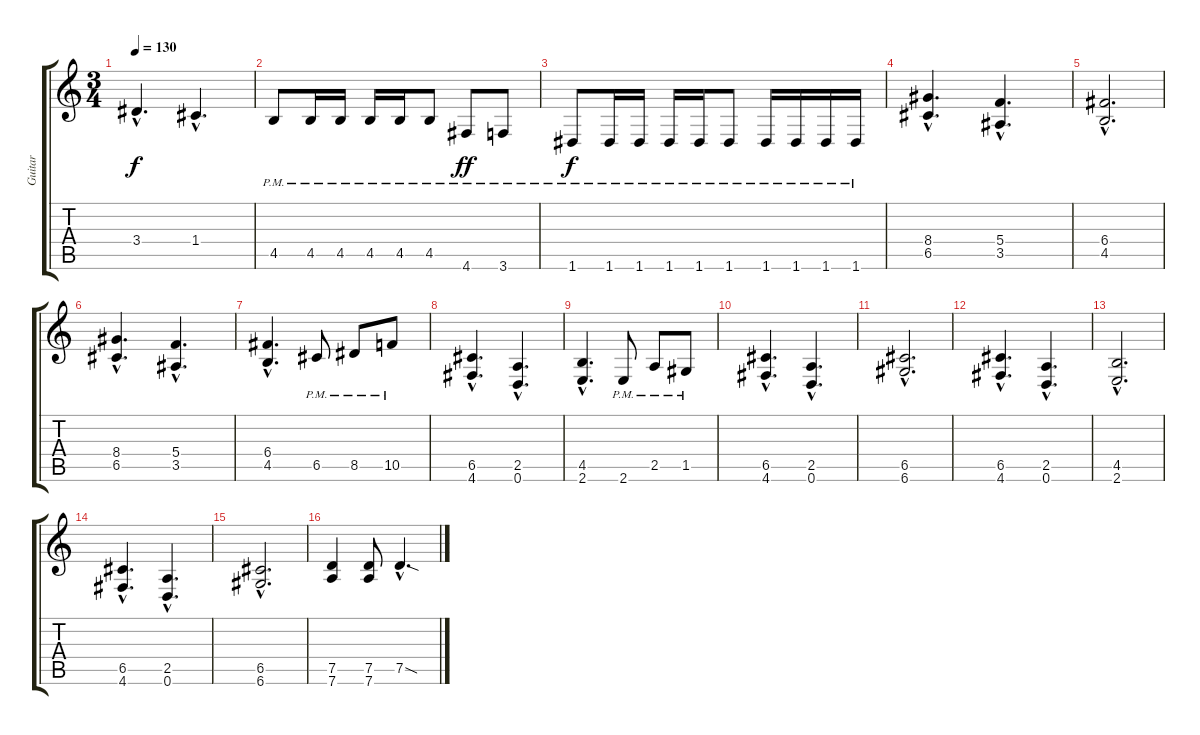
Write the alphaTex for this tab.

\track ("Guitar" "Guitar") {instrument distortionguitar}
\staff {score tabs}
\tuning (D4 A3 F3 C3 G2 D2) {hide}
\ts (3 4)
\tempo 130
\clef g2
\ks c
3.4{hac}.4{d dy f} 1.4{hac}.4{d} |
4.5{pm}.8 4.5{pm}.16 4.5{pm}.16 4.5{pm}.16 4.5{pm}.16 4.5{pm}.8 4.6{pm}.8{dy ff} 3.6{pm}.8 |
1.6{pm}.8{dy f} 1.6{pm}.16 1.6{pm}.16 1.6{pm}.16 1.6{pm}.16 1.6{pm}.8 1.6{pm}.16 1.6{pm}.16 1.6{pm}.16 1.6{pm}.16 |
(8.4{hac} 6.5{hac}).4{d} (5.4{hac} 3.5{hac}).4{d} |
(6.4{hac} 4.5{hac}).2{d} |
(8.4{hac} 6.5{hac}).4{d} (5.4{hac} 3.5{hac}).4{d} |
(6.4{hac} 4.5{hac}).4{d} 6.5{pm}.8 8.5{pm}.8 10.5{pm}.8 |
(6.5{hac} 4.6{hac}).4{d} (2.5{hac} 0.6{hac}).4{d} |
(4.5{hac} 2.6{hac}).4{d} 2.6{pm}.8 2.5{pm}.8 1.5{pm}.8 |
(6.5{hac} 4.6{hac}).4{d} (2.5{hac} 0.6{hac}).4{d} |
(6.5{hac} 6.6{hac}).2{d} |
(6.5{hac} 4.6{hac}).4{d} (2.5{hac} 0.6{hac}).4{d} |
(4.5{hac} 2.6{hac}).2{d} |
(6.5{hac} 4.6{hac}).4{d} (2.5{hac} 0.6{hac}).4{d} |
(6.5{hac} 6.6{hac}).2{d} |
(7.5 7.6).4 (7.5 7.6).8 7.5{sod hac}.4{d}
